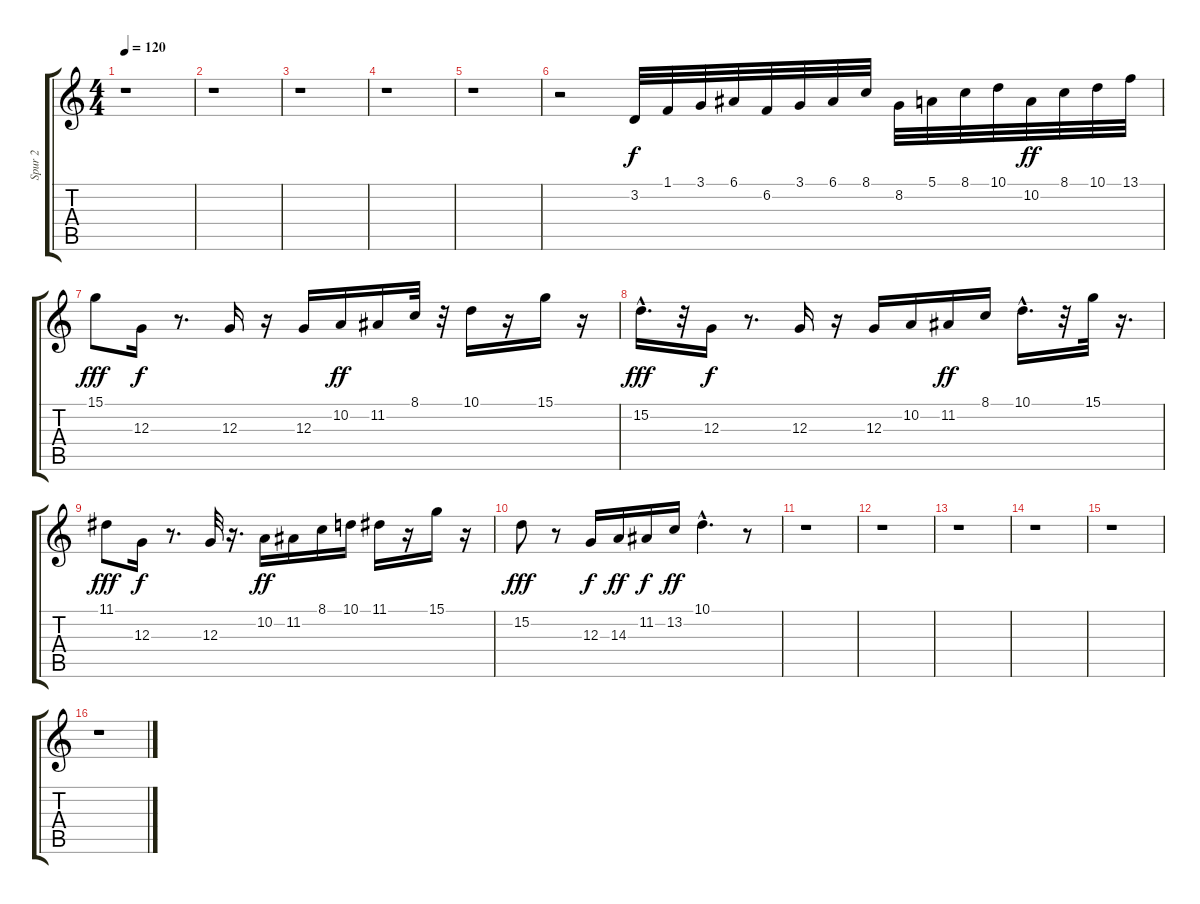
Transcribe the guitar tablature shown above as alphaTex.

\track ("Spur 2" "Spur 2") {instrument lead2sawtooth}
\staff {score tabs}
\tuning (E4 B3 G3 D3 A2 E2) {hide}
\ts (4 4)
\tempo 120
\clef g2
\ks c
r.1{dy ff} |
r.1 |
r.1 |
r.1 |
r.1 |
r.2 3.2.32{dy f} 1.1.32 3.1.32 6.1.32 6.2.32 3.1.32 6.1.32 8.1.32 8.2.32 5.1.32 8.1.32 10.1.32 10.2.32{dy ff} 8.1.32 10.1.32 13.1.32 |
15.1.8{dy fff} 12.3.16{dy f} r.8{d} 12.3.16 r.16 12.3.16 10.2.16{dy ff} 11.2.16 8.1.32 r.32 10.1.16 r.16 15.1.16 r.16 |
15.2{hac}.16{d dy fff} r.32 12.3.16{dy f} r.8{d} 12.3.16 r.16 12.3.16 10.2.16 11.2.16{dy ff} 8.1.16 10.1{hac}.16{d} r.32 15.1.32 r.16{d} |
11.1.8{dy fff} 12.3.16{dy f} r.8{d} 12.3.32 r.16{d} 10.2.16{dy ff} 11.2.16 8.1.16 10.1.16 11.1.16 r.16 15.1.16 r.16 |
15.2.8{dy fff} r.8 12.3.16{dy f} 14.3.16{dy ff} 11.2.16{dy f} 13.2.16{dy ff} 10.1{hac}.4{d} r.8 |
r.1 |
r.1 |
r.1 |
r.1 |
r.1 |
r.1
